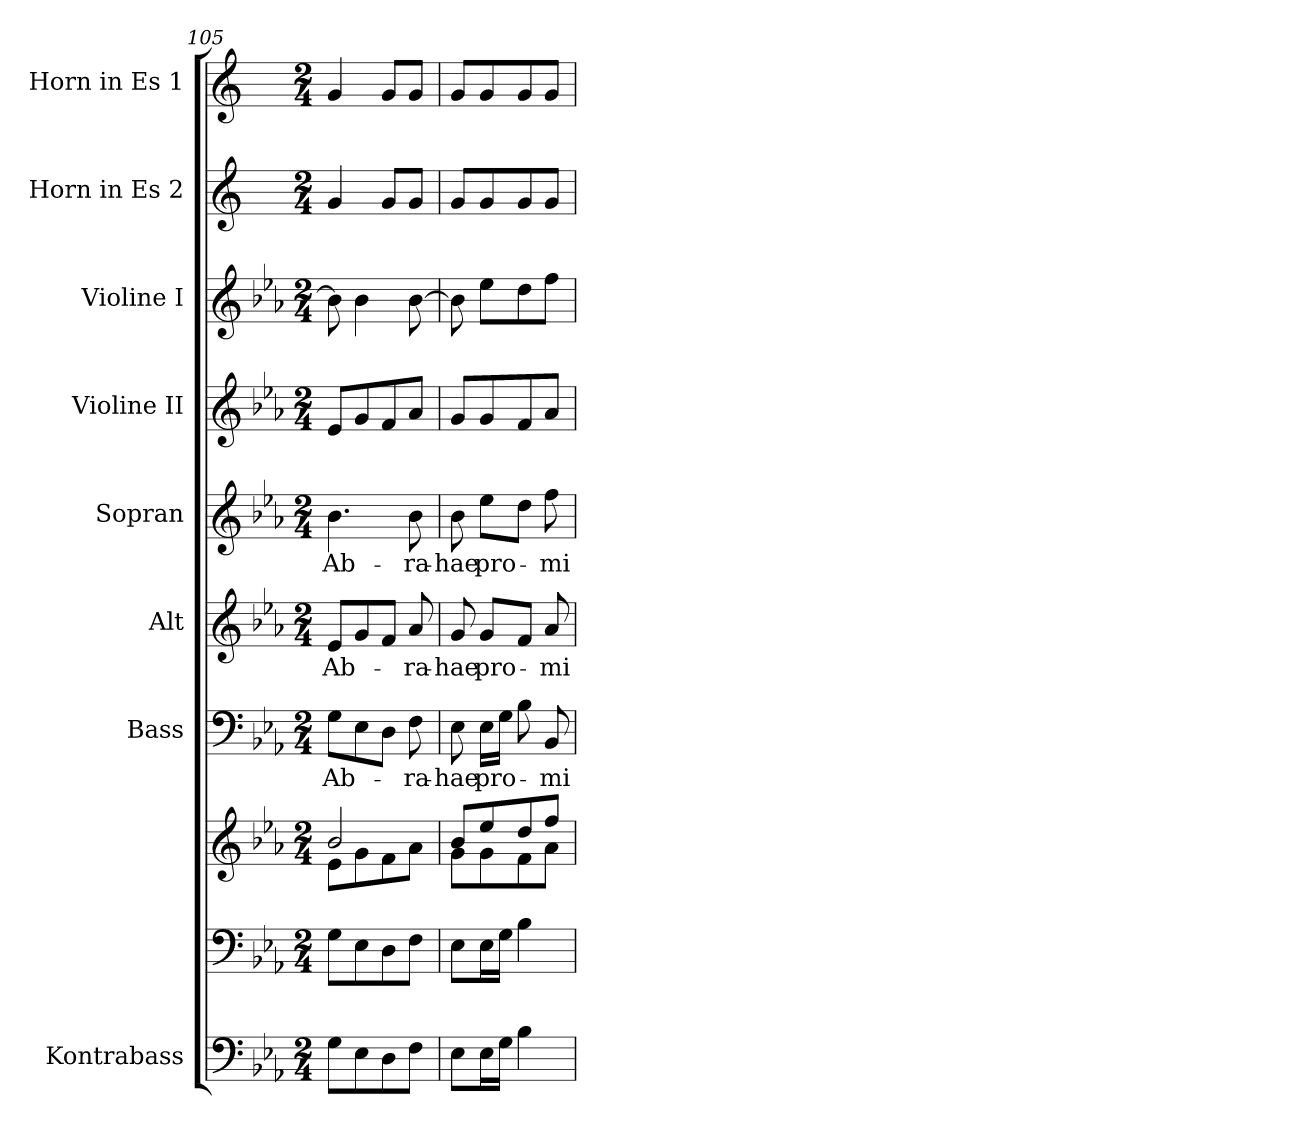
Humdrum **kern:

**kern	**kern	**kern	**kern	**text	**kern	**text	**kern	**text	**kern	**kern	**kern	**kern
*part9	*part8	*part8	*part7	*part7	*part6	*part6	*part5	*part5	*part4	*part3	*part2	*part1
*staff10	*staff9	*staff8	*staff7	*staff7	*staff6	*staff6	*staff5	*staff5	*staff4	*staff3	*staff2	*staff1
*I"Kontrabass	*	*	*I"Bass	*	*I"Alt	*	*I"Sopran	*	*I"Violine II	*I"Violine I	*I"Horn in Es 2	*I"Horn in Es 1
*I'Kb.	*	*	*I'B.	*	*I'A.	*	*I'S.	*	*I'Vl. II	*I'Vl. I	*	*
*clefF4	*clefF4	*clefG2	*clefF4	*	*clefG2	*	*clefG2	*	*clefG2	*clefG2	*clefG2	*clefG2
*ITrd7c12	*	*	*	*	*	*	*	*	*	*	*ITrd5c9	*ITrd5c9
*k[b-e-a-]	*k[b-e-a-]	*k[b-e-a-]	*k[b-e-a-]	*	*k[b-e-a-]	*	*k[b-e-a-]	*	*k[b-e-a-]	*k[b-e-a-]	*k[b-e-a-]	*k[b-e-a-]
*E-:	*E-:	*E-:	*E-:	*	*E-:	*	*E-:	*	*E-:	*E-:	*E-:	*E-:
*M2/4	*M2/4	*M2/4	*M2/4	*	*M2/4	*	*M2/4	*	*M2/4	*M2/4	*M2/4	*M2/4
=105	=105	=105	=105	=105	=105	=105	=105	=105	=105	=105	=105	=105
*	*	*^	*	*	*	*	*	*	*	*	*	*
!	!	!	!	!	!LO:LY:b	!	!LO:LY:b	!	!LO:LY:b	!	!	!	!
8GG\L	8G\L	2b-/	8e-\L	8G\L	Ab-	8e-/L	Ab-	4.b-\	Ab-	8e-/L	8b-\]	4B-/	4B-/
8EE-\	8E-\	.	8g\	8E-\	.	8g/	.	.	.	8g/	4b-\	.	.
8DD\	8D\	.	8f\	8D\J	.	8f/J	.	.	.	8f/	.	8B-/L	8B-/L
!	!	!	!	!	!LO:LY:b	!	!LO:LY:b	!	!LO:LY:b	!	!	!	!
8FF\J	8F\J	.	8a-\J	8F\	-ra-	8a-/	-ra-	8b-\	-ra-	8a-/J	[8b-\	8B-/J	8B-/J
=106	=106	=106	=106	=106	=106	=106	=106	=106	=106	=106	=106	=106	=106
!	!	!	!	!	!LO:LY:b	!	!LO:LY:b	!	!LO:LY:b	!	!	!	!
8EE-\L	8E-\L	8b-/L	8g\L	8E-\	-hae	8g/	-hae	8b-\	-hae	8g/L	8b-\]	8B-/L	8B-/L
!	!	!	!	!	!LO:LY:b	!	!LO:LY:b	!	!LO:LY:b	!	!	!	!
16EE-\L	16E-\L	8ee-/	8g\	16E-\LL	pro-	8g/L	pro-	8ee-\L	pro-	8g/	8ee-\L	8B-/	8B-/
16GG\JJ	16G\JJ	.	.	16G\JJ	.	.	.	.	.	.	.	.	.
4BB-\	4B-\	8dd/	8f\	8B-\	.	8f/J	.	8dd\J	.	8f/	8dd\	8B-/	8B-/
!	!	!	!	!	!LO:LY:b	!	!LO:LY:b	!	!LO:LY:b	!	!	!	!
.	.	8ff/J	8a-\J	8BB-/	-mi-	8a-/	-mi-	8ff\	-mi-	8a-/J	8ff\J	8B-/J	8B-/J
*	*	*v	*v	*	*	*	*	*	*	*	*	*	*
=	=	=	=	=	=	=	=	=	=	=	=	=
*-	*-	*-	*-	*-	*-	*-	*-	*-	*-	*-	*-	*-
